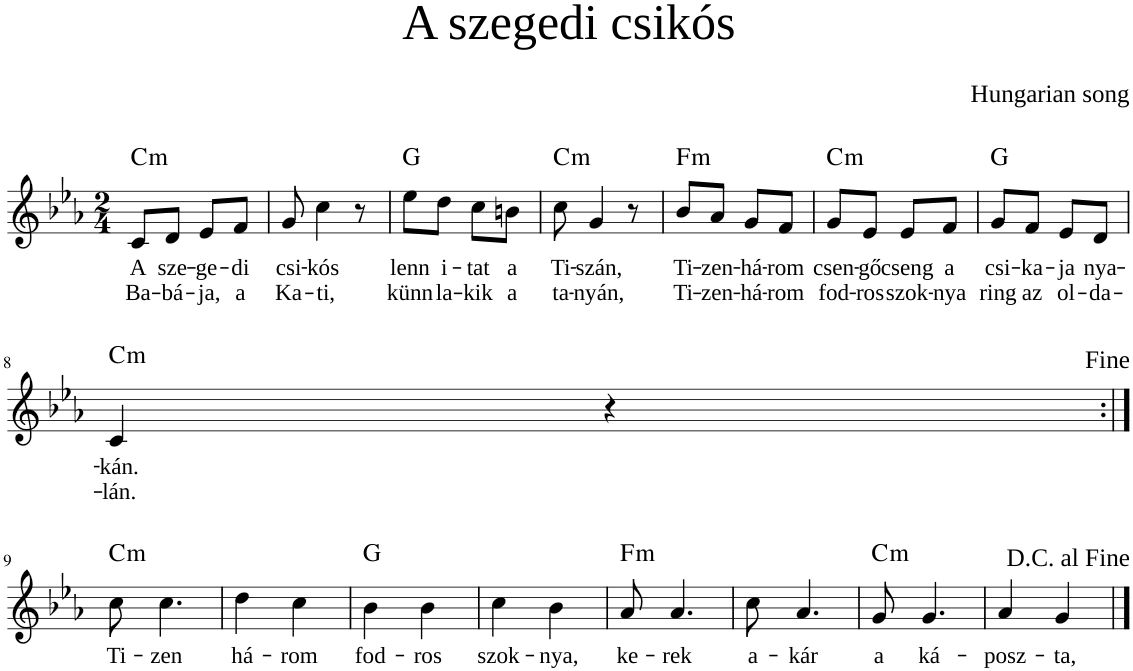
**kern	**text	**text	**harte
*part1	*part1	*part1	*part1
*staff1	*staff1	*staff1	*
*I"Choir	*	*	*
*I'Ch	*	*	*
*clefG2	*	*	*
*k[b-e-a-]	*	*	*
*M2/4	*	*	*
=1	=1	=1	=1
!	!LO:LY:b	!LO:LY:b	!LO:H:kt=m
8c/L	A	Ba-	C:min
!	!LO:LY:b	!LO:LY:b	!
8d/J	sze-	-bá-	.
!	!LO:LY:b	!LO:LY:b	!
8e-/L	-ge-	-ja,	.
!	!LO:LY:b	!LO:LY:b	!
8f/J	-di	a	.
=2	=2	=2	=2
!	!LO:LY:b	!LO:LY:b	!
8g/	csi-	Ka-	.
!	!LO:LY:b	!LO:LY:b	!
4cc\	-kós	-ti,	.
8r	.	.	.
=3	=3	=3	=3
!	!LO:LY:b	!LO:LY:b	!
8ee-\L	lenn	künn	G:maj
!	!LO:LY:b	!LO:LY:b	!
8dd\J	i-	la-	.
!	!LO:LY:b	!LO:LY:b	!
8cc\L	-tat	-kik	.
!	!LO:LY:b	!LO:LY:b	!
8bn\J	a	a	.
=4	=4	=4	=4
!	!LO:LY:b	!LO:LY:b	!LO:H:kt=m
8cc\	Ti-	ta-	C:min
!	!LO:LY:b	!LO:LY:b	!
4g/	-szán,	-nyán,	.
8r	.	.	.
=5	=5	=5	=5
!	!LO:LY:b	!LO:LY:b	!LO:H:kt=m
8b-/L	Ti-	Ti-	F:min
!	!LO:LY:b	!LO:LY:b	!
8a-/J	-zen-	-zen-	.
!	!LO:LY:b	!LO:LY:b	!
8g/L	-há-	-há-	.
!	!LO:LY:b	!LO:LY:b	!
8f/J	-rom	-rom	.
=6	=6	=6	=6
!	!LO:LY:b	!LO:LY:b	!LO:H:kt=m
8g/L	csen-	fod-	C:min
!	!LO:LY:b	!LO:LY:b	!
8e-/J	-gő	-ros	.
!	!LO:LY:b	!LO:LY:b	!
8e-/L	cseng	szok-	.
!	!LO:LY:b	!LO:LY:b	!
8f/J	a	-nya	.
=7	=7	=7	=7
!	!LO:LY:b	!LO:LY:b	!
8g/L	csi-	ring	G:maj
!	!LO:LY:b	!LO:LY:b	!
8f/J	-ka-	az	.
!	!LO:LY:b	!LO:LY:b	!
8e-/L	-ja	ol-	.
!	!LO:LY:b	!LO:LY:b	!
8d/J	nya-	-da-	.
!!LO:LB:g=z
=8	=8	=8	=8
!	!LO:LY:b	!LO:LY:b	!LO:H:kt=m
4c/	-kán.	-lán.	C:min
4r	.	.	.
!LO:TX:a:t=<font face="Times New Roman"/>Fine	!	!	!
!!LO:LB:g=z
=9:|!	=9:|!	=9:|!	=9:|!
!	!LO:LY:b	!	!LO:H:kt=m
8cc\	Ti-	.	C:min
!	!LO:LY:b	!	!
4.cc\	-zen	.	.
=10	=10	=10	=10
!	!LO:LY:b	!	!
4dd\	há-	.	.
!	!LO:LY:b	!	!
4cc\	-rom	.	.
=11	=11	=11	=11
!	!LO:LY:b	!	!
4b-\	fod-	.	G:maj
!	!LO:LY:b	!	!
4b-\	-ros	.	.
=12	=12	=12	=12
!	!LO:LY:b	!	!
4cc\	szok-	.	.
!	!LO:LY:b	!	!
4b-\	-nya,	.	.
=13	=13	=13	=13
!	!LO:LY:b	!	!LO:H:kt=m
8a-/	ke-	.	F:min
!	!LO:LY:b	!	!
4.a-/	-rek	.	.
=14	=14	=14	=14
!	!LO:LY:b	!	!
8cc\	a-	.	.
!	!LO:LY:b	!	!
4.a-/	-kár	.	.
=15	=15	=15	=15
!	!LO:LY:b	!	!LO:H:kt=m
8g/	a	.	C:min
!	!LO:LY:b	!	!
4.g/	ká-	.	.
=16	=16	=16	=16
!	!LO:LY:b	!	!
4a-/	-posz-	.	.
!	!LO:LY:b	!	!
4g/	-ta,	.	.
!LO:TX:a:t=<font face="Times New Roman"/>D.C. al Fine	!	!	!
==	==	==	==
*-	*-	*-	*-
